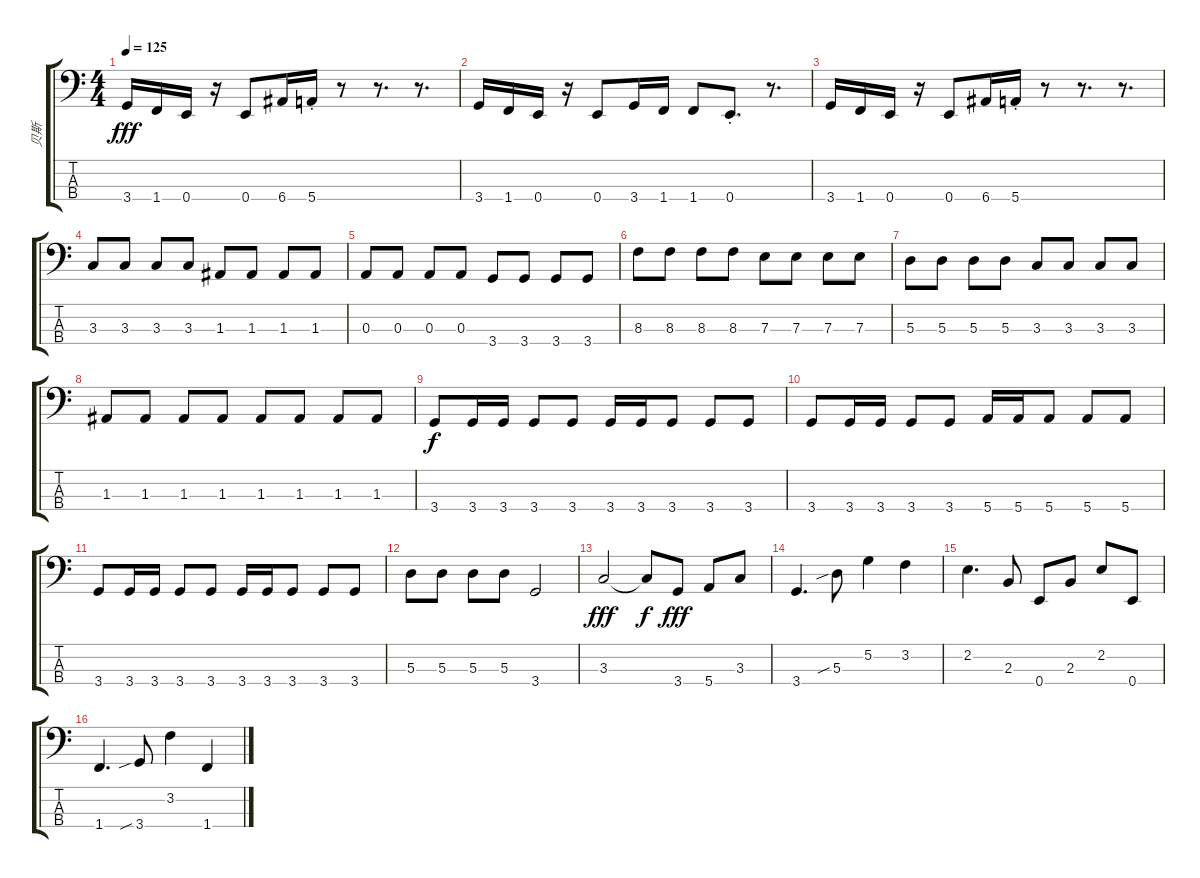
\track ("贝斯" "贝斯") {instrument electricbassfinger}
\staff {score tabs}
\tuning (G2 D2 A1 E1) {hide}
\ts (4 4)
\tempo 125
\clef f4
\ks c
3.4.16{dy fff} 1.4.16 0.4.16 r.16 0.4.8 6.4.16 5.4{st}.16 r.8 r.8{d} r.8{d} |
3.4.16 1.4.16 0.4.16 r.16 0.4.8 3.4.16 1.4.16 1.4.8 0.4{st}.8{d} r.8{d} |
3.4.16 1.4.16 0.4.16 r.16 0.4.8 6.4.16 5.4{st}.16 r.8 r.8{d} r.8{d} |
3.3.8 3.3.8 3.3.8 3.3.8 1.3.8 1.3.8 1.3.8 1.3.8 |
0.3.8 0.3.8 0.3.8 0.3.8 3.4.8 3.4.8 3.4.8 3.4.8 |
8.3.8 8.3.8 8.3.8 8.3.8 7.3.8 7.3.8 7.3.8 7.3.8 |
5.3.8 5.3.8 5.3.8 5.3.8 3.3.8 3.3.8 3.3.8 3.3.8 |
1.3.8 1.3.8 1.3.8 1.3.8 1.3.8 1.3.8 1.3.8 1.3.8 |
3.4.8{dy f} 3.4.16 3.4.16 3.4.8 3.4.8 3.4.16 3.4.16 3.4.8 3.4.8 3.4.8 |
3.4.8 3.4.16 3.4.16 3.4.8 3.4.8 5.4.16 5.4.16 5.4.8 5.4.8 5.4.8 |
3.4.8 3.4.16 3.4.16 3.4.8 3.4.8 3.4.16 3.4.16 3.4.8 3.4.8 3.4.8 |
5.3.8 5.3.8 5.3.8 5.3.8 3.4.2 |
3.3.2{dy fff} 3.3{t}.8{dy f} 3.4.8{dy fff} 5.4.8 3.3.8 |
3.4.4{d} 5.3{sib}.8 5.2.4 3.2.4 |
2.2.4{d} 2.3.8 0.4.8 2.3.8 2.2.8 0.4.8 |
1.4.4{d} 3.4{sib}.8 3.2.4 1.4.4
